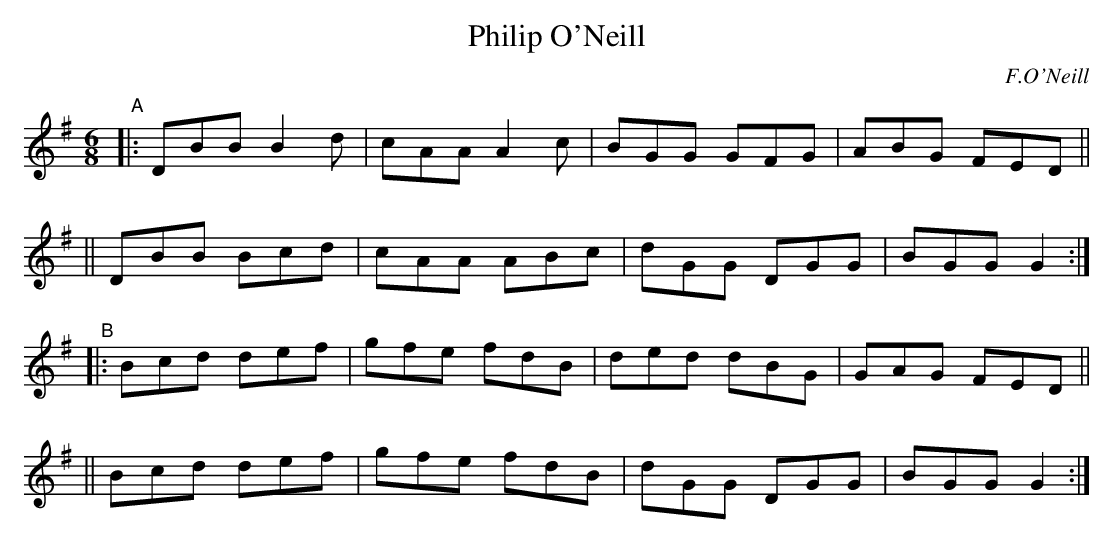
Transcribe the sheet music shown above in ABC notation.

X:1
T: Philip O'Neill
O: F.O'Neill
M: 6/8
K: G
"^A"\
|: DBB B2d | cAA A2c | BGG GFG | ABG FED ||
|| DBB Bcd | cAA ABc | dGG DGG | BGG G2  :|
"^B"\
|: Bcd def | gfe fdB | ded dBG | GAG FED ||
|| Bcd def | gfe fdB | dGG DGG | BGG G2  :|
